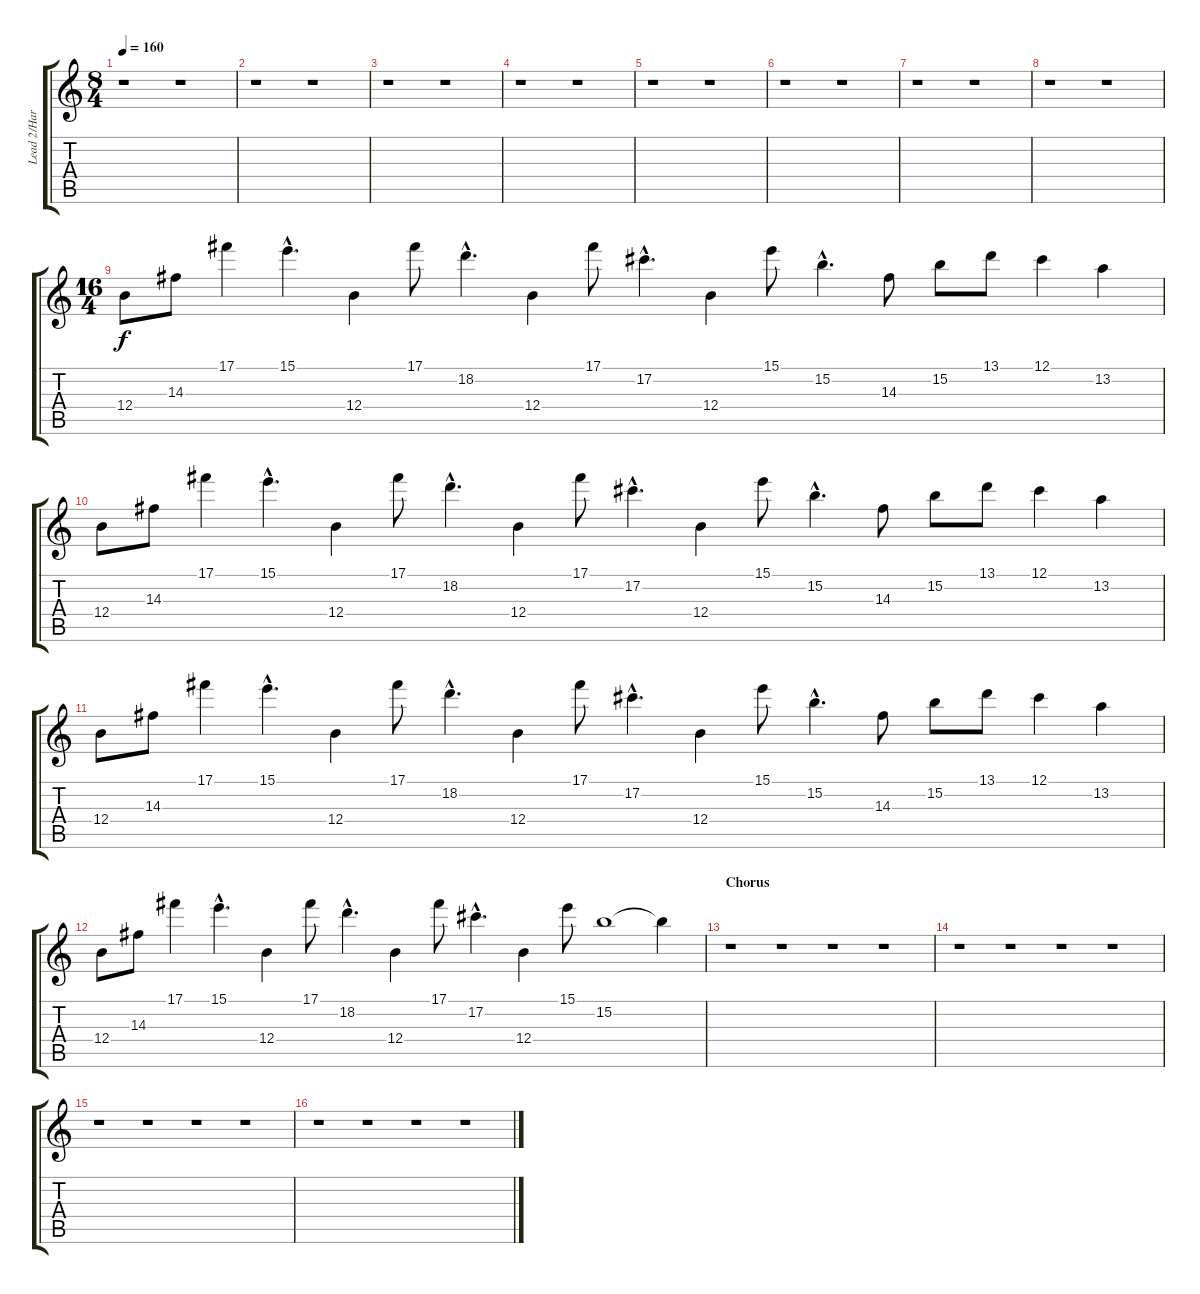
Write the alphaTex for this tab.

\track ("Lead 2/Harmony" "Lead 2/Har") {instrument overdrivenguitar}
\staff {score tabs}
\tuning (Db4 Ab3 E3 B2 Gb2 B1) {hide}
\ts (8 4)
\tempo 160
\clef g2
\ks c
r.1{dy f} r.1 |
r.1 r.1 |
r.1 r.1 |
r.1 r.1 |
r.1 r.1 |
r.1 r.1 |
r.1 r.1 |
r.1 r.1 |
\ts (16 4)
12.4.8 14.3.8 17.1.4 15.1{hac}.4{d} 12.4.4 17.1.8 18.2{hac}.4{d} 12.4.4 17.1.8 17.2{hac}.4{d} 12.4.4 15.1.8 15.2{hac}.4{d} 14.3.8 15.2.8 13.1.8 12.1.4 13.2.4 |
12.4.8 14.3.8 17.1.4 15.1{hac}.4{d} 12.4.4 17.1.8 18.2{hac}.4{d} 12.4.4 17.1.8 17.2{hac}.4{d} 12.4.4 15.1.8 15.2{hac}.4{d} 14.3.8 15.2.8 13.1.8 12.1.4 13.2.4 |
12.4.8 14.3.8 17.1.4 15.1{hac}.4{d} 12.4.4 17.1.8 18.2{hac}.4{d} 12.4.4 17.1.8 17.2{hac}.4{d} 12.4.4 15.1.8 15.2{hac}.4{d} 14.3.8 15.2.8 13.1.8 12.1.4 13.2.4 |
12.4.8 14.3.8 17.1.4 15.1{hac}.4{d} 12.4.4 17.1.8 18.2{hac}.4{d} 12.4.4 17.1.8 17.2{hac}.4{d} 12.4.4 15.1.8 15.2.1 15.2{t}.4 |
\section ("" "Chorus")
r.1 r.1 r.1 r.1 |
r.1 r.1 r.1 r.1 |
r.1 r.1 r.1 r.1 |
r.1 r.1 r.1 r.1
